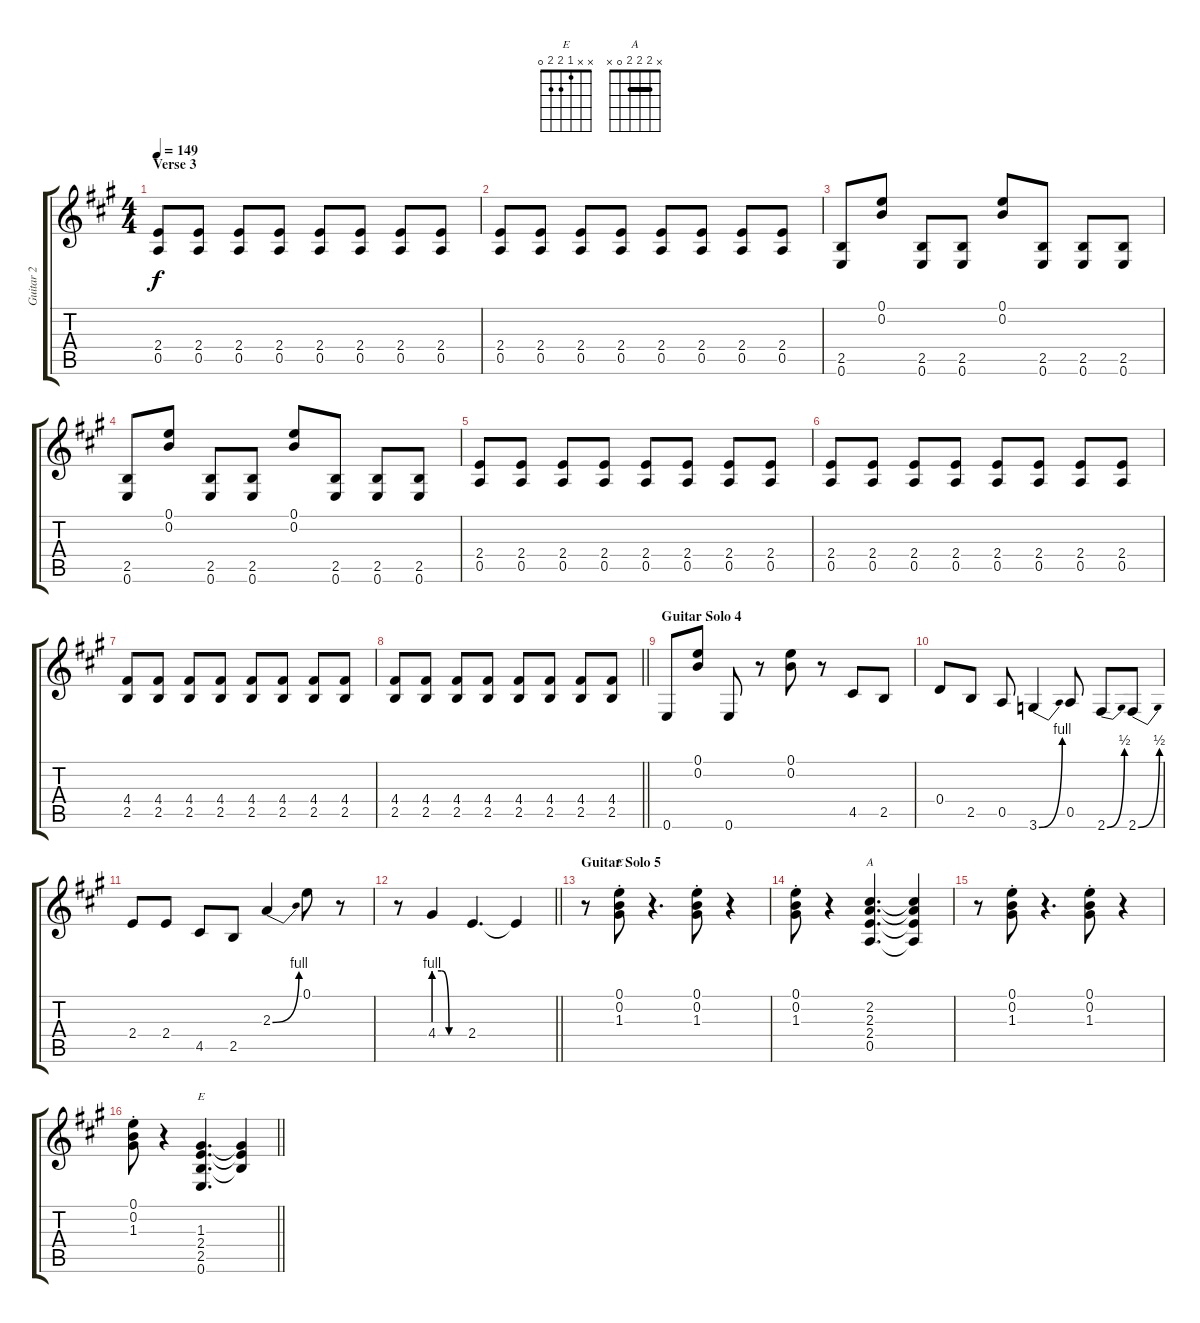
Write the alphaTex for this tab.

\track ("Guitar 2" "Guitar 2") {instrument electricguitarclean}
\staff {score tabs}
\tuning (E4 B3 G3 D3 A2 E2) {hide}
\chord ("E" 0 0 1 x x x)
\chord ("A" x 2 2 2 0 x) {barre 2}
\chord ("E" x x 1 2 2 0)
\ts (4 4)
\section ("" "Verse 3")
\tempo 149
\clef g2
\ks f#minor
(2.4 0.5).8{dy f} (2.4 0.5).8 (2.4 0.5).8 (2.4 0.5).8 (2.4 0.5).8 (2.4 0.5).8 (2.4 0.5).8 (2.4 0.5).8 |
(2.4 0.5).8 (2.4 0.5).8 (2.4 0.5).8 (2.4 0.5).8 (2.4 0.5).8 (2.4 0.5).8 (2.4 0.5).8 (2.4 0.5).8 |
(2.5 0.6).8 (0.1 0.2).8 (2.5 0.6).8 (2.5 0.6).8 (0.1 0.2).8 (2.5 0.6).8 (2.5 0.6).8 (2.5 0.6).8 |
(2.5 0.6).8 (0.1 0.2).8 (2.5 0.6).8 (2.5 0.6).8 (0.1 0.2).8 (2.5 0.6).8 (2.5 0.6).8 (2.5 0.6).8 |
(2.4 0.5).8 (2.4 0.5).8 (2.4 0.5).8 (2.4 0.5).8 (2.4 0.5).8 (2.4 0.5).8 (2.4 0.5).8 (2.4 0.5).8 |
(2.4 0.5).8 (2.4 0.5).8 (2.4 0.5).8 (2.4 0.5).8 (2.4 0.5).8 (2.4 0.5).8 (2.4 0.5).8 (2.4 0.5).8 |
(4.4 2.5).8 (4.4 2.5).8 (4.4 2.5).8 (4.4 2.5).8 (4.4 2.5).8 (4.4 2.5).8 (4.4 2.5).8 (4.4 2.5).8 |
\barLineRight lightlight
(4.4 2.5).8 (4.4 2.5).8 (4.4 2.5).8 (4.4 2.5).8 (4.4 2.5).8 (4.4 2.5).8 (4.4 2.5).8 (4.4 2.5).8 |
\section ("" "Guitar Solo 4")
0.6.8 (0.1 0.2).8 0.6.8 r.8 (0.1 0.2).8 r.8 4.5.8 2.5.8 |
0.4.8 2.5.8 0.5.8 3.6{be (bend 0 0 60 4)}.4 0.5.8 2.6{be (bend 0 0 60 2)}.8 2.6{be (bend 0 0 60 2)}.8 |
2.4.8 2.4.8 4.5.8 2.5.8 2.3{be (bend 0 0 60 4)}.4 0.1.8 r.8 |
\barLineRight lightlight
r.8 4.4{be (custom 0 4 15 4 30 0 60 0)}.4 2.4.4{d} 2.4{t}.4 |
\section ("" "Guitar Solo 5")
r.8 (0.1{st} 0.2{st} 1.3{st}).8{ch "E"} r.4{d} (0.1{st} 0.2{st} 1.3{st}).8 r.4 |
(0.1{st} 0.2{st} 1.3{st}).8 r.4 (2.2 2.3 2.4 0.5).4{d ch "A"} (2.2{t} 2.3{t} 2.4{t} 0.5{t}).4 |
r.8 (0.1{st} 0.2{st} 1.3{st}).8 r.4{d} (0.1{st} 0.2{st} 1.3{st}).8 r.4 |
\barLineRight lightlight
(0.1{st} 0.2{st} 1.3{st}).8 r.4 (1.3 2.4 2.5 0.6).4{d ch "E"} (1.3{t} 2.4{t} 2.5{t}).4
